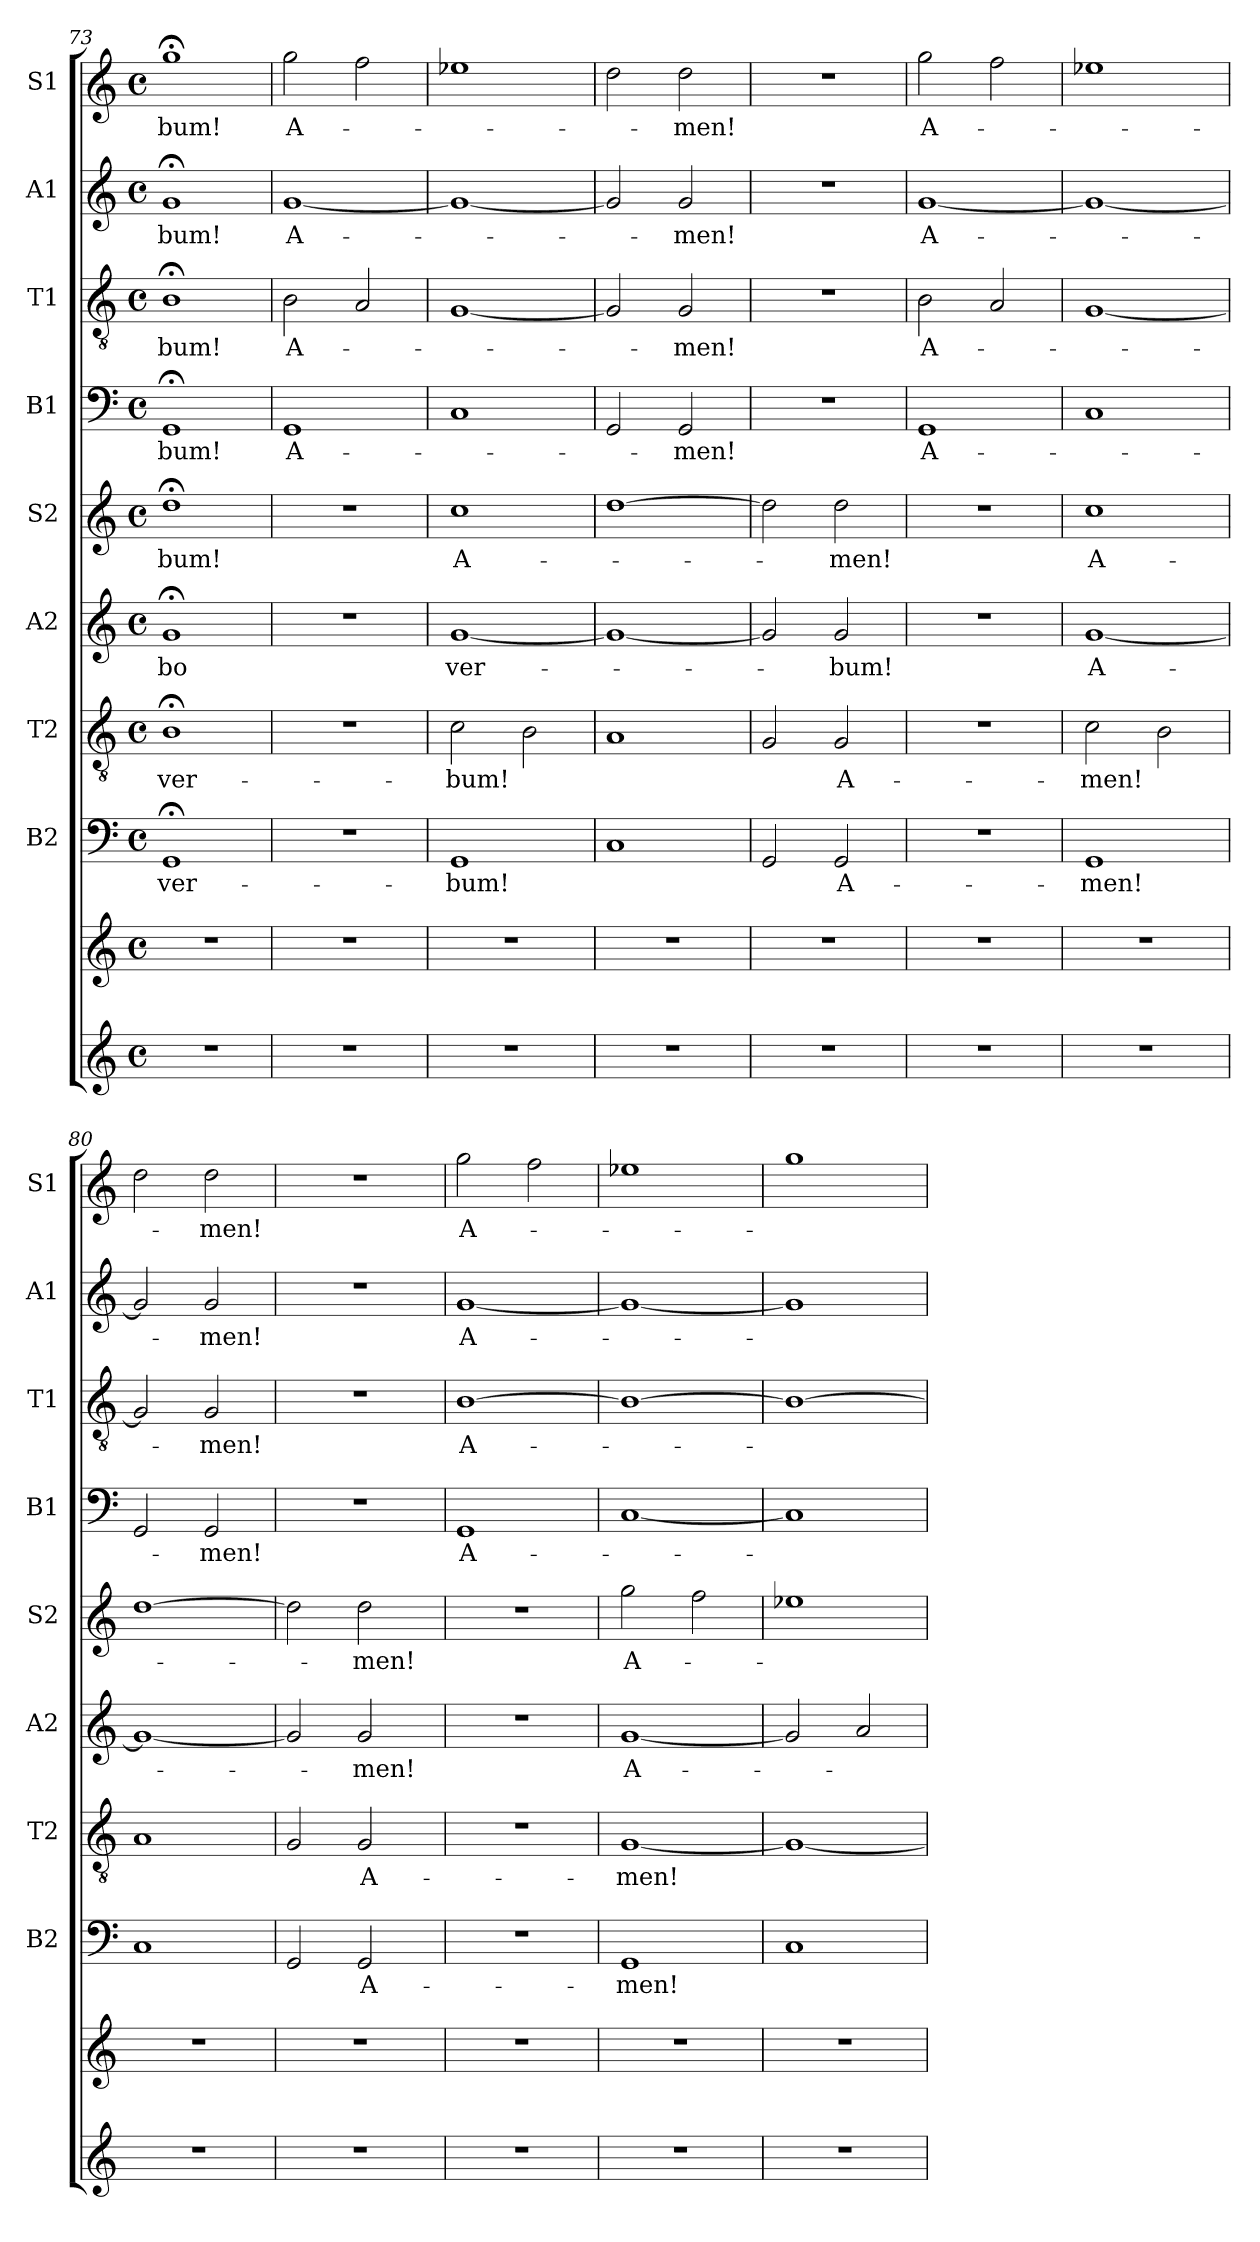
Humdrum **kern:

**kern	**kern	**kern	**text	**kern	**text	**kern	**text	**kern	**text	**kern	**text	**kern	**text	**kern	**text	**kern	**text
*part9	*part9	*part8	*part8	*part7	*part7	*part6	*part6	*part5	*part5	*part4	*part4	*part3	*part3	*part2	*part2	*part1	*part1
*staff10	*staff9	*staff8	*staff8	*staff7	*staff7	*staff6	*staff6	*staff5	*staff5	*staff4	*staff4	*staff3	*staff3	*staff2	*staff2	*staff1	*staff1
*	*	*I"B2	*	*I"T2	*	*I"A2	*	*I"S2	*	*I"B1	*	*I"T1	*	*I"A1	*	*I"S1	*
*	*	*I'B2	*	*I'T2	*	*I'A2	*	*I'S2	*	*I'B1	*	*I'T1	*	*I'A1	*	*I'S1	*
*clefG2	*clefG2	*clefF4	*	*clefGv2	*	*clefG2	*	*clefG2	*	*clefF4	*	*clefGv2	*	*clefG2	*	*clefG2	*
*k[]	*k[]	*k[]	*	*k[]	*	*k[]	*	*k[]	*	*k[]	*	*k[]	*	*k[]	*	*k[]	*
*C:	*C:	*C:	*	*C:	*	*C:	*	*C:	*	*C:	*	*C:	*	*C:	*	*C:	*
*M4/4	*M4/4	*M4/4	*	*M4/4	*	*M4/4	*	*M4/4	*	*M4/4	*	*M4/4	*	*M4/4	*	*M4/4	*
*met(c)	*met(c)	*met(c)	*	*met(c)	*	*met(c)	*	*met(c)	*	*met(c)	*	*met(c)	*	*met(c)	*	*met(c)	*
=73	=73	=73	=73	=73	=73	=73	=73	=73	=73	=73	=73	=73	=73	=73	=73	=73	=73
!	!	!	!LO:LY:b	!	!LO:LY:b	!	!LO:LY:b	!	!LO:LY:b	!	!LO:LY:b	!	!LO:LY:b	!	!LO:LY:b	!	!LO:LY:b
1r	1r	1GG;	ver-	1B;<	ver-	1g;	-bo	1dd;<	-bum!	1GG;	-bum!	1B;<	-bum!	1g;	-bum!	1gg;<	-bum!
!!LO:LB:g=z
=74	=74	=74	=74	=74	=74	=74	=74	=74	=74	=74	=74	=74	=74	=74	=74	=74	=74
!	!	!	!	!	!	!	!	!	!	!	!LO:LY:b	!	!LO:LY:b	!	!LO:LY:b	!	!LO:LY:b
1r	1r	1r	.	1r	.	1r	.	1r	.	1GG	A-	2B\	A-	[<1g	A-	2gg\	A-
.	.	.	.	.	.	.	.	.	.	.	.	2A/	.	.	.	2ff\	.
=75	=75	=75	=75	=75	=75	=75	=75	=75	=75	=75	=75	=75	=75	=75	=75	=75	=75
!	!	!	!LO:LY:b	!	!LO:LY:b	!	!LO:LY:b	!	!LO:LY:b	!	!	!	!	!	!	!	!
1r	1r	1GG	-bum!	2c\	-bum!	[<1g	ver-	1cc	A-	1C	.	[<1G	.	1g_	.	1ee-X	.
.	.	.	.	2B\	.	.	.	.	.	.	.	.	.	.	.	.	.
=76	=76	=76	=76	=76	=76	=76	=76	=76	=76	=76	=76	=76	=76	=76	=76	=76	=76
1r	1r	1C	.	1A	.	1g_	.	[>1dd	.	2GG/	.	2G/]	.	2g/]	.	2dd\	.
!	!	!	!	!	!	!	!	!	!	!	!LO:LY:b	!	!LO:LY:b	!	!LO:LY:b	!	!LO:LY:b
.	.	.	.	.	.	.	.	.	.	2GG/	-men!	2G/	-men!	2g/	-men!	2dd\	-men!
=77	=77	=77	=77	=77	=77	=77	=77	=77	=77	=77	=77	=77	=77	=77	=77	=77	=77
1r	1r	2GG/	.	2G/	.	2g/]	.	2dd\]	.	1r	.	1r	.	1r	.	1r	.
!	!	!	!LO:LY:b	!	!LO:LY:b	!	!LO:LY:b	!	!LO:LY:b	!	!	!	!	!	!	!	!
.	.	2GG/	A-	2G/	A-	2g/	-bum!	2dd\	-men!	.	.	.	.	.	.	.	.
=78	=78	=78	=78	=78	=78	=78	=78	=78	=78	=78	=78	=78	=78	=78	=78	=78	=78
!	!	!	!	!	!	!	!	!	!	!	!LO:LY:b	!	!LO:LY:b	!	!LO:LY:b	!	!LO:LY:b
1r	1r	1r	.	1r	.	1r	.	1r	.	1GG	A-	2B\	A-	[<1g	A-	2gg\	A-
.	.	.	.	.	.	.	.	.	.	.	.	2A/	.	.	.	2ff\	.
=79	=79	=79	=79	=79	=79	=79	=79	=79	=79	=79	=79	=79	=79	=79	=79	=79	=79
!	!	!	!LO:LY:b	!	!LO:LY:b	!	!LO:LY:b	!	!LO:LY:b	!	!	!	!	!	!	!	!
1r	1r	1GG	-men!	2c\	-men!	[<1g	A-	1cc	A-	1C	.	[<1G	.	1g_	.	1ee-X	.
.	.	.	.	2B\	.	.	.	.	.	.	.	.	.	.	.	.	.
=80	=80	=80	=80	=80	=80	=80	=80	=80	=80	=80	=80	=80	=80	=80	=80	=80	=80
1r	1r	1C	.	1A	.	1g_	.	[>1dd	.	2GG/	.	2G/]	.	2g/]	.	2dd\	.
!	!	!	!	!	!	!	!	!	!	!	!LO:LY:b	!	!LO:LY:b	!	!LO:LY:b	!	!LO:LY:b
.	.	.	.	.	.	.	.	.	.	2GG/	-men!	2G/	-men!	2g/	-men!	2dd\	-men!
=81	=81	=81	=81	=81	=81	=81	=81	=81	=81	=81	=81	=81	=81	=81	=81	=81	=81
1r	1r	2GG/	.	2G/	.	2g/]	.	2dd\]	.	1r	.	1r	.	1r	.	1r	.
!	!	!	!LO:LY:b	!	!LO:LY:b	!	!LO:LY:b	!	!LO:LY:b	!	!	!	!	!	!	!	!
.	.	2GG/	A-	2G/	A-	2g/	-men!	2dd\	-men!	.	.	.	.	.	.	.	.
=82	=82	=82	=82	=82	=82	=82	=82	=82	=82	=82	=82	=82	=82	=82	=82	=82	=82
!	!	!	!	!	!	!	!	!	!	!	!LO:LY:b	!	!LO:LY:b	!	!LO:LY:b	!	!LO:LY:b
1r	1r	1r	.	1r	.	1r	.	1r	.	1GG	A-	[>1B	A-	[<1g	A-	2gg\	A-
.	.	.	.	.	.	.	.	.	.	.	.	.	.	.	.	2ff\	.
=83	=83	=83	=83	=83	=83	=83	=83	=83	=83	=83	=83	=83	=83	=83	=83	=83	=83
!	!	!	!LO:LY:b	!	!LO:LY:b	!	!LO:LY:b	!	!LO:LY:b	!	!	!	!	!	!	!	!
1r	1r	1GG	-men!	[<1G	-men!	[<1g	A-	2gg\	A-	[<1C	.	1B_	.	1g_	.	1ee-X	.
.	.	.	.	.	.	.	.	2ff\	.	.	.	.	.	.	.	.	.
=84	=84	=84	=84	=84	=84	=84	=84	=84	=84	=84	=84	=84	=84	=84	=84	=84	=84
1r	1r	1C	.	1G_	.	2g/]	.	1ee-X	.	1C]	.	1B_	.	1g]	.	1gg	.
.	.	.	.	.	.	2a/	.	.	.	.	.	.	.	.	.	.	.
=	=	=	=	=	=	=	=	=	=	=	=	=	=	=	=	=	=
*-	*-	*-	*-	*-	*-	*-	*-	*-	*-	*-	*-	*-	*-	*-	*-	*-	*-
